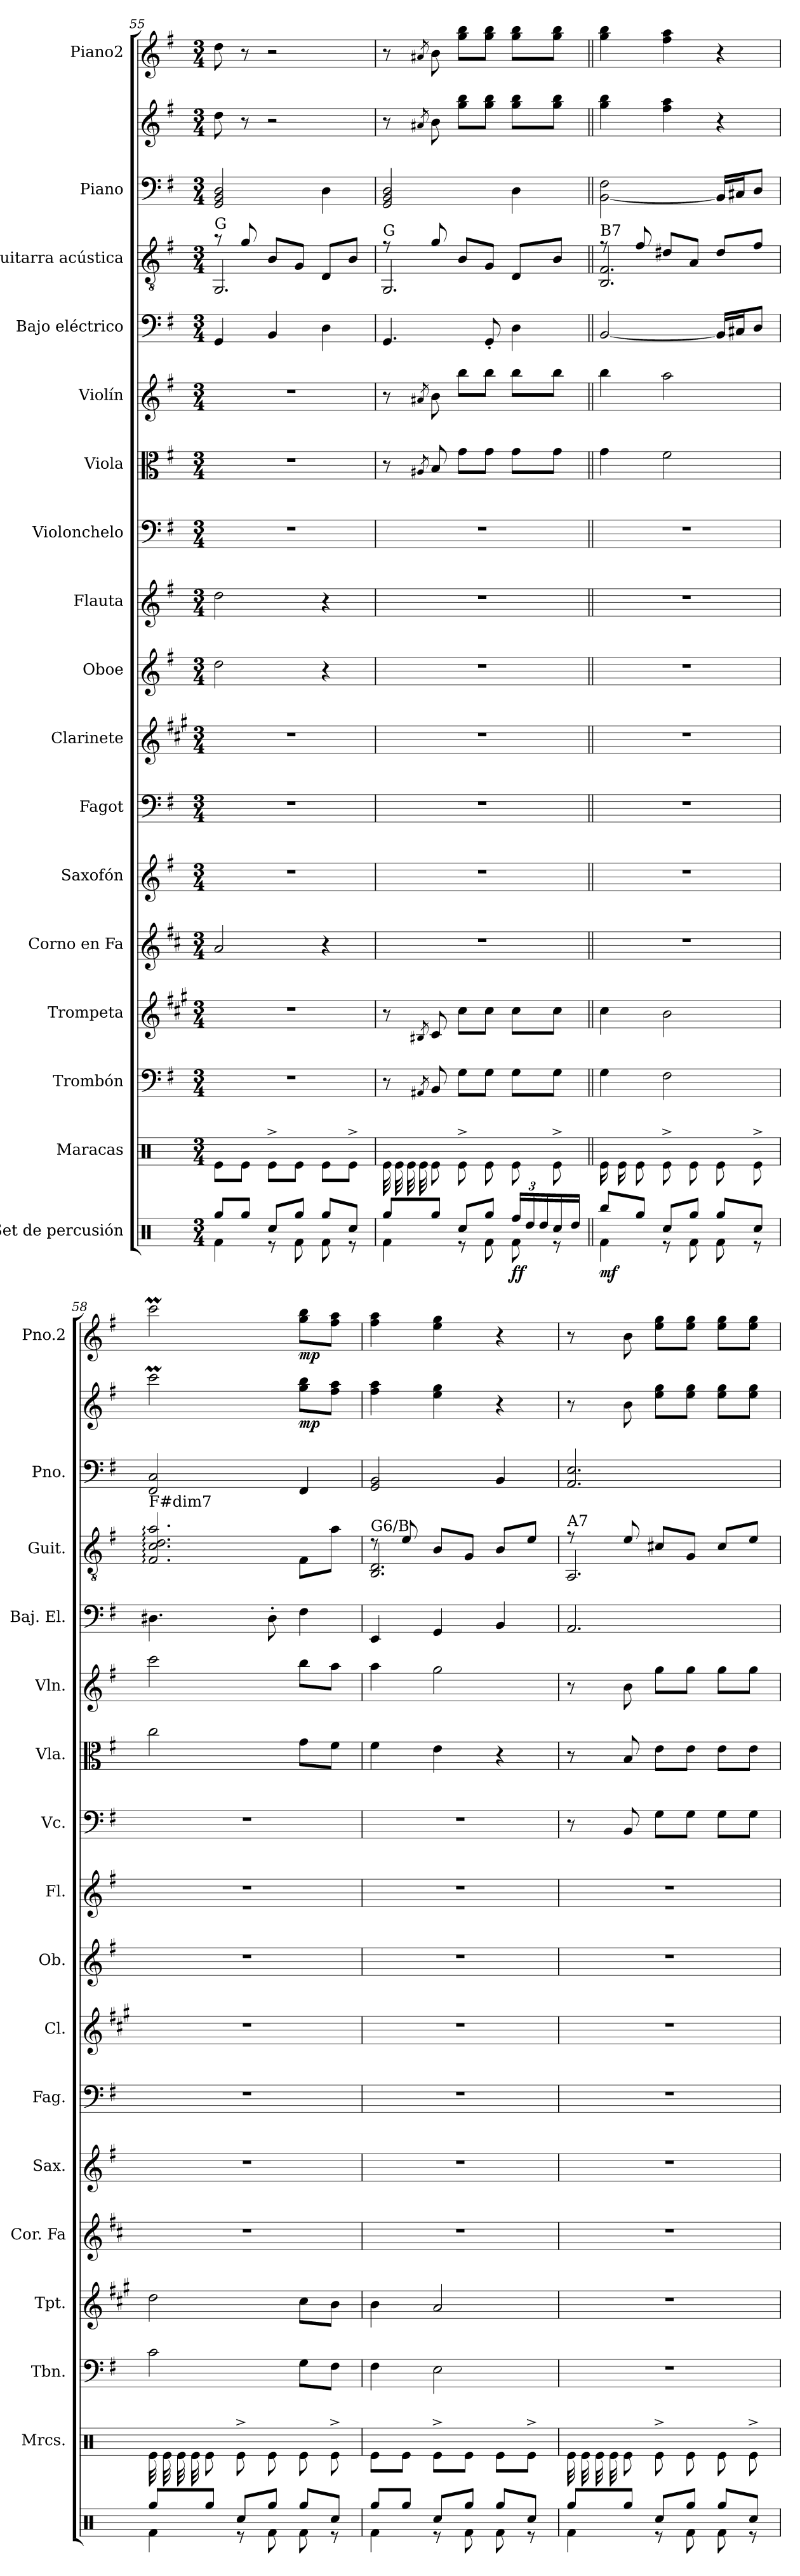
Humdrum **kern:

**kern	**dynam	**kern	**kern	**kern	**kern	**kern	**kern	**kern	**kern	**kern	**kern	**kern	**kern	**kern	**kern	**kern	**kern	**dynam	**kern	**dynam
*part17	*part17	*part16	*part15	*part14	*part13	*part12	*part11	*part10	*part9	*part8	*part7	*part6	*part5	*part4	*part3	*part2	*part2	*part2	*part1	*part1
*staff18	*staff18	*staff17	*staff16	*staff15	*staff14	*staff13	*staff12	*staff11	*staff10	*staff9	*staff8	*staff7	*staff6	*staff5	*staff4	*staff3	*staff2	*staff2/3	*staff1	*staff1
*I"Set de percusión	*	*I"Maracas	*I"Trombón	*I"Trompeta	*I"Corno en Fa	*I"Saxofón	*I"Fagot	*I"Clarinete	*I"Oboe	*I"Flauta	*I"Violonchelo	*I"Viola	*I"Violín	*I"Bajo eléctrico	*I"Guitarra acústica	*I"Piano	*	*	*I"Piano2	*
*	*	*I'Mrcs.	*I'Tbn.	*I'Tpt.	*I'Cor. Fa	*I'Sax.	*I'Fag.	*I'Cl.	*I'Ob.	*I'Fl.	*I'Vc.	*I'Vla.	*I'Vln.	*I'Baj. El.	*I'Guit.	*I'Pno.	*	*	*I'Pno.2	*
*clefX	*	*clefX	*clefF4	*clefG2	*clefG2	*clefG2	*clefF4	*clefG2	*clefG2	*clefG2	*clefF4	*clefC3	*clefG2	*clefF4	*clefGv2	*clefF4	*clefG2	*	*clefG2	*
*	*	*	*	*ITrd1c2	*ITrd4c7	*ITrd8c14	*	*ITrd1c2	*	*	*	*	*	*ITrd7c12	*	*	*	*	*	*
*k[]	*	*k[]	*k[f#]	*k[f#]	*k[f#]	*k[f#]	*k[f#]	*k[f#]	*k[f#]	*k[f#]	*k[f#]	*k[f#]	*k[f#]	*k[f#]	*k[f#]	*k[f#]	*k[f#]	*	*k[f#]	*
*M3/4	*	*M3/4	*M3/4	*M3/4	*M3/4	*M3/4	*M3/4	*M3/4	*M3/4	*M3/4	*M3/4	*M3/4	*M3/4	*M3/4	*M3/4	*M3/4	*M3/4	*	*M3/4	*
=55	=55	=55	=55	=55	=55	=55	=55	=55	=55	=55	=55	=55	=55	=55	=55	=55	=55	=55	=55	=55
*^	*	*	*	*	*	*	*	*	*	*	*	*	*	*	*^	*	*	*	*	*
!	!	!	!	!	!	!	!	!	!	!	!	!	!	!	!	!LO:TX:a:t=G	!	!	!	!	!	!
8Rgg/L	4Rf\	.	8Re\L	2.r	2.r	2d/	2.r	2.r	2.r	2dd\	2dd\	2.r	2.r	2.r	4GGG/	8r	2.GG/	2GG/ 2BB/ 2D/	8dd\	.	8dd\	.
8Rgg/J	.	.	8Re\J	.	.	.	.	.	.	.	.	.	.	.	.	8g/	.	.	8r	.	8r	.
8Rcc/L	8r	.	8Re^\L	.	.	.	.	.	.	.	.	.	.	.	4BBB/	8B/L	.	.	2r	.	2r	.
8Rgg/J	8Rf\	.	8Re\J	.	.	.	.	.	.	.	.	.	.	.	.	8G/J	.	.	.	.	.	.
8Rgg/L	8Rf\	.	8Re\L	.	.	4r	.	.	.	4r	4r	.	.	.	4DD\	8D/L	.	4D\	.	.	.	.
8Rcc/J	8r	.	8Re^\J	.	.	.	.	.	.	.	.	.	.	.	.	8B/J	.	.	.	.	.	.
=56	=56	=56	=56	=56	=56	=56	=56	=56	=56	=56	=56	=56	=56	=56	=56	=56	=56	=56	=56	=56	=56	=56
!	!	!	!	!	!	!	!	!	!	!	!	!	!	!	!	!LO:TX:a:t=G	!	!	!	!	!	!
*	*	*	*tremolo	*	*	*	*	*	*	*	*	*	*	*	*	*	*	*	*	*	*	*
8Rgg/L	4Rf\	.	32Re\LLL	8r	8r	2.r	2.r	2.r	2.r	2.r	2.r	2.r	8r	8r	4.GGG/	8r	2.GG/	2GG/ 2BB/ 2D/	8r	.	8r	.
.	.	.	32Re\	.	.	.	.	.	.	.	.	.	.	.	.	.	.	.	.	.	.	.
.	.	.	32Re\	.	.	.	.	.	.	.	.	.	.	.	.	.	.	.	.	.	.	.
.	.	.	32Re\	.	.	.	.	.	.	.	.	.	.	.	.	.	.	.	.	.	.	.
*	*	*	*Xtremolo	*	*	*	*	*	*	*	*	*	*	*	*	*	*	*	*	*	*	*
.	.	.	.	8qAA#X/	8qA#X/	.	.	.	.	.	.	.	8qA#X/	8qa#X/	.	.	.	.	8qa#X/	.	8qa#X/	.
8Rgg/J	.	.	8Re\J	8BB/	8B/	.	.	.	.	.	.	.	8B/	8b\	.	8g/	.	.	8b\	.	8b\	.
8Rcc/L	8r	.	8Re^\L	8G\L	8b\L	.	.	.	.	.	.	.	8g\L	8bb\L	.	8B/L	.	.	8gg\ 8bb\L	.	8gg\ 8bb\L	.
8Rgg/J	8Rf\	.	8Re\J	8G\J	8b\J	.	.	.	.	.	.	.	8g\J	8bb\J	8GGG'/	8G/J	.	.	8gg\ 8bb\J	.	8gg\ 8bb\J	.
*Xbrackettup	*	*	*	*	*	*	*	*	*	*	*	*	*	*	*	*	*	*	*	*	*	*
!	!	!LO:DY:b	!	!	!	!	!	!	!	!	!	!	!	!	!	!	!	!	!	!	!	!
24Rff/LL	8Rf\	ff	8Re\L	8G\L	8b\L	.	.	.	.	.	.	.	8g\L	8bb\L	4DD\	8D/L	.	4D\	8gg\ 8bb\L	.	8gg\ 8bb\L	.
24Rdd/	.	.	.	.	.	.	.	.	.	.	.	.	.	.	.	.	.	.	.	.	.	.
24Rdd/	.	.	.	.	.	.	.	.	.	.	.	.	.	.	.	.	.	.	.	.	.	.
16Rcc/	8r	.	8Re^\J	8G\J	8b\J	.	.	.	.	.	.	.	8g\J	8bb\J	.	8B/J	.	.	8gg\ 8bb\J	.	8gg\ 8bb\J	.
16Rdd/JJ	.	.	.	.	.	.	.	.	.	.	.	.	.	.	.	.	.	.	.	.	.	.
=57||	=57||	=57||	=57||	=57||	=57||	=57||	=57||	=57||	=57||	=57||	=57||	=57||	=57||	=57||	=57||	=57||	=57||	=57||	=57||	=57||	=57||	=57||
!	!	!	!	!	!	!	!	!	!	!	!	!	!	!	!	!LO:TX:a:t=B7	!	!	!	!	!	!
!	!	!LO:DY:b	!	!	!	!	!	!	!	!	!	!	!	!	!	!	!	!	!	!	!	!
*	*	*	*tremolo	*	*	*	*	*	*	*	*	*	*	*	*	*	*	*	*	*	*	*
8Rbb/L	4Rf\	mf	16Re\LL	4G\	4b\	2.r	2.r	2.r	2.r	2.r	2.r	2.r	4g\	4bb\	[2BBB/	8r	2.BB/ 2.F#/	[2BB\ 2F#\	4gg\ 4bb\	.	4gg\ 4bb\	.
.	.	.	16Re\	.	.	.	.	.	.	.	.	.	.	.	.	.	.	.	.	.	.	.
*	*	*	*Xtremolo	*	*	*	*	*	*	*	*	*	*	*	*	*	*	*	*	*	*	*
8Rgg/J	.	.	8Re\J	.	.	.	.	.	.	.	.	.	.	.	.	8f#/	.	.	.	.	.	.
8Rcc/L	8r	.	8Re^\L	2F#\	2a\	.	.	.	.	.	.	.	2f#\	2aa\	.	8d#X/L	.	.	4ff#\ 4aa\	.	4ff#\ 4aa\	.
8Rgg/J	8Rf\	.	8Re\J	.	.	.	.	.	.	.	.	.	.	.	.	8A/J	.	.	.	.	.	.
8Rgg/L	8Rf\	.	8Re\L	.	.	.	.	.	.	.	.	.	.	.	16BBB/LL]	8d#/L	.	16BB/LL]	4r	.	4r	.
.	.	.	.	.	.	.	.	.	.	.	.	.	.	.	16CC#X/J	.	.	16C#X/J	.	.	.	.
8Rcc/J	8r	.	8Re^\J	.	.	.	.	.	.	.	.	.	.	.	8DD/J	8f#/J	.	8D/J	.	.	.	.
=58	=58	=58	=58	=58	=58	=58	=58	=58	=58	=58	=58	=58	=58	=58	=58	=58	=58	=58	=58	=58	=58	=58
!	!	!	!	!	!	!	!	!	!	!	!	!	!	!	!	!LO:TX:a:t=F#dim7	!	!	!	!	!	!
*	*	*	*tremolo	*	*	*	*	*	*	*	*	*	*	*	*	*	*	*	*	*	*	*
8Rgg/L	4Rf\	.	32Re\LLL	2c\	2cc\	2.r	2.r	2.r	2.r	2.r	2.r	2.r	2cc\	2ccc\	4.DD#X\	2.F#/: 2.c/: 2.d/: 2.a/:	2ryy	2FF#/ 2C/	2cccM\	.	2cccM\	.
.	.	.	32Re\	.	.	.	.	.	.	.	.	.	.	.	.	.	.	.	.	.	.	.
.	.	.	32Re\	.	.	.	.	.	.	.	.	.	.	.	.	.	.	.	.	.	.	.
.	.	.	32Re\	.	.	.	.	.	.	.	.	.	.	.	.	.	.	.	.	.	.	.
*	*	*	*Xtremolo	*	*	*	*	*	*	*	*	*	*	*	*	*	*	*	*	*	*	*
8Rgg/J	.	.	8Re\J	.	.	.	.	.	.	.	.	.	.	.	.	.	.	.	.	.	.	.
8Rcc/L	8r	.	8Re^\L	.	.	.	.	.	.	.	.	.	.	.	.	.	.	.	.	.	.	.
8Rgg/J	8Rf\	.	8Re\J	.	.	.	.	.	.	.	.	.	.	.	8DD#'\	.	.	.	.	.	.	.
!	!	!	!	!	!	!	!	!	!	!	!	!	!	!	!	!	!	!	!	!LO:DY:b	!	!LO:DY:b
8Rgg/L	8Rf\	.	8Re\L	8G\L	8b\L	.	.	.	.	.	.	.	8g\L	8bb\L	4FF#\	.	8F#\L	4FF#/	8gg\ 8bb\L	mp	8gg\ 8bb\L	mp
8Rcc/J	8r	.	8Re^\J	8F#\J	8a\J	.	.	.	.	.	.	.	8f#\J	8aa\J	.	.	8a\J	.	8ff#\ 8aa\J	.	8ff#\ 8aa\J	.
=59	=59	=59	=59	=59	=59	=59	=59	=59	=59	=59	=59	=59	=59	=59	=59	=59	=59	=59	=59	=59	=59	=59
!	!	!	!	!	!	!	!	!	!	!	!	!	!	!	!	!LO:TX:a:t=G6/B	!	!	!	!	!	!
8Rgg/L	4Rf\	.	8Re\L	4F#\	4a\	2.r	2.r	2.r	2.r	2.r	2.r	2.r	4f#\	4aa\	4EEE/	8r	2.BB/ 2.D/	2GG/ 2BB/	4ff#\ 4aa\	.	4ff#\ 4aa\	.
8Rgg/J	.	.	8Re\J	.	.	.	.	.	.	.	.	.	.	.	.	8e/	.	.	.	.	.	.
8Rcc/L	8r	.	8Re^\L	2E\	2g/	.	.	.	.	.	.	.	4e\	2gg\	4GGG/	8B/L	.	.	4ee\ 4gg\	.	4ee\ 4gg\	.
8Rgg/J	8Rf\	.	8Re\J	.	.	.	.	.	.	.	.	.	.	.	.	8G/J	.	.	.	.	.	.
8Rgg/L	8Rf\	.	8Re\L	.	.	.	.	.	.	.	.	.	4r	.	4BBB/	8B/L	.	4BB/	4r	.	4r	.
8Rcc/J	8r	.	8Re^\J	.	.	.	.	.	.	.	.	.	.	.	.	8e/J	.	.	.	.	.	.
=60	=60	=60	=60	=60	=60	=60	=60	=60	=60	=60	=60	=60	=60	=60	=60	=60	=60	=60	=60	=60	=60	=60
!	!	!	!	!	!	!	!	!	!	!	!	!	!	!	!	!LO:TX:a:t=A7	!	!	!	!	!	!
*	*	*	*tremolo	*	*	*	*	*	*	*	*	*	*	*	*	*	*	*	*	*	*	*
8Rgg/L	4Rf\	.	32Re\LLL	2.r	2.r	2.r	2.r	2.r	2.r	2.r	2.r	8r	8r	8r	2.AAA/	8r	2.AA/	2.AA/ 2.E/	8r	.	8r	.
.	.	.	32Re\	.	.	.	.	.	.	.	.	.	.	.	.	.	.	.	.	.	.	.
.	.	.	32Re\	.	.	.	.	.	.	.	.	.	.	.	.	.	.	.	.	.	.	.
.	.	.	32Re\	.	.	.	.	.	.	.	.	.	.	.	.	.	.	.	.	.	.	.
*	*	*	*Xtremolo	*	*	*	*	*	*	*	*	*	*	*	*	*	*	*	*	*	*	*
8Rgg/J	.	.	8Re\J	.	.	.	.	.	.	.	.	8BB/	8B/	8b\	.	8e/	.	.	8b\	.	8b\	.
8Rcc/L	8r	.	8Re^\L	.	.	.	.	.	.	.	.	8G\L	8e\L	8gg\L	.	8c#X/L	.	.	8ee\ 8gg\L	.	8ee\ 8gg\L	.
8Rgg/J	8Rf\	.	8Re\J	.	.	.	.	.	.	.	.	8G\J	8e\J	8gg\J	.	8G/J	.	.	8ee\ 8gg\J	.	8ee\ 8gg\J	.
8Rgg/L	8Rf\	.	8Re\L	.	.	.	.	.	.	.	.	8G\L	8e\L	8gg\L	.	8c#/L	.	.	8ee\ 8gg\L	.	8ee\ 8gg\L	.
8Rcc/J	8r	.	8Re^\J	.	.	.	.	.	.	.	.	8G\J	8e\J	8gg\J	.	8e/J	.	.	8ee\ 8gg\J	.	8ee\ 8gg\J	.
*v	*v	*	*	*	*	*	*	*	*	*	*	*	*	*	*	*v	*v	*	*	*	*	*
=	=	=	=	=	=	=	=	=	=	=	=	=	=	=	=	=	=	=	=	=
*-	*-	*-	*-	*-	*-	*-	*-	*-	*-	*-	*-	*-	*-	*-	*-	*-	*-	*-	*-	*-
